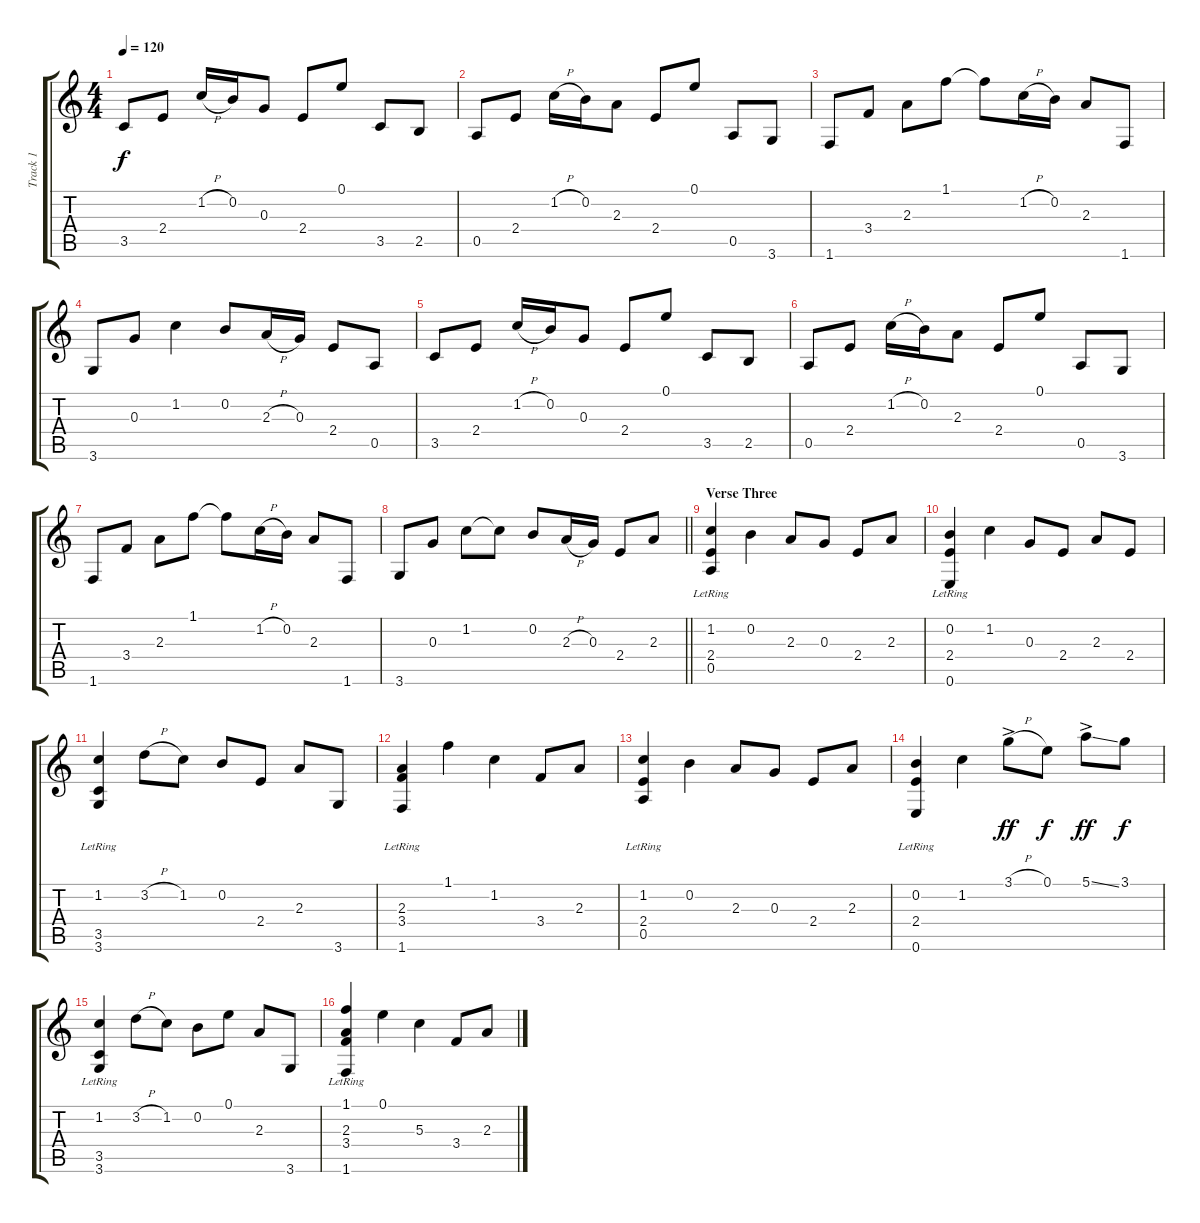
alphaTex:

\track ("Track 1" "Track 1") {instrument acousticguitarsteel}
\staff {score tabs}
\tuning (E4 B3 G3 D3 A2 E2) {hide}
\ts (4 4)
\tempo 120
\clef g2
\ks c
3.5.8{dy f} 2.4.8 1.2{h}.16 0.2.16 0.3.8 2.4.8 0.1.8 3.5.8 2.5.8 |
0.5.8 2.4.8 1.2{h}.16 0.2.16 2.3.8 2.4.8 0.1.8 0.5.8 3.6.8 |
1.6.8 3.4.8 2.3.8 1.1.8 1.1{t}.8 1.2{h}.16 0.2.16 2.3.8 1.6.8 |
3.6.8 0.3.8 1.2.4 0.2.8 2.3{h}.16 0.3.16 2.4.8 0.5.8 |
3.5.8 2.4.8 1.2{h}.16 0.2.16 0.3.8 2.4.8 0.1.8 3.5.8 2.5.8 |
0.5.8 2.4.8 1.2{h}.16 0.2.16 2.3.8 2.4.8 0.1.8 0.5.8 3.6.8 |
1.6.8 3.4.8 2.3.8 1.1.8 1.1{t}.8 1.2{h}.16 0.2.16 2.3.8 1.6.8 |
\barLineRight lightlight
3.6.8 0.3.8 1.2.8 1.2{t}.8 0.2.8 2.3{h}.16 0.3.16 2.4.8 2.3.8 |
\section ("" "Verse Three")
(1.2{lr} 2.4{lr} 0.5{lr}).4 0.2.4 2.3.8 0.3.8 2.4.8 2.3.8 |
(0.2{lr} 2.4{lr} 0.6{lr}).4 1.2.4 0.3.8 2.4.8 2.3.8 2.4.8 |
(1.2 3.5 3.6{lr}).4 3.2{h}.8 1.2.8 0.2.8 2.4.8 2.3.8 3.6.8 |
(2.3 3.4 1.6{lr}).4 1.1.4 1.2.4 3.4.8 2.3.8 |
(1.2{lr} 2.4{lr} 0.5{lr}).4 0.2.4 2.3.8 0.3.8 2.4.8 2.3.8 |
(0.2{lr} 2.4{lr} 0.6{lr}).4 1.2.4 3.1{h ac}.8{dy ff} 0.1.8{dy f} 5.1{ss ac}.8{dy ff} 3.1.8{dy f} |
(1.2 3.5 3.6{lr}).4 3.2{h}.8 1.2.8 0.2.8 0.1.8 2.3.8 3.6.8 |
(1.1 2.3 3.4 1.6{lr}).4 0.1.4 5.3.4 3.4.8 2.3.8
